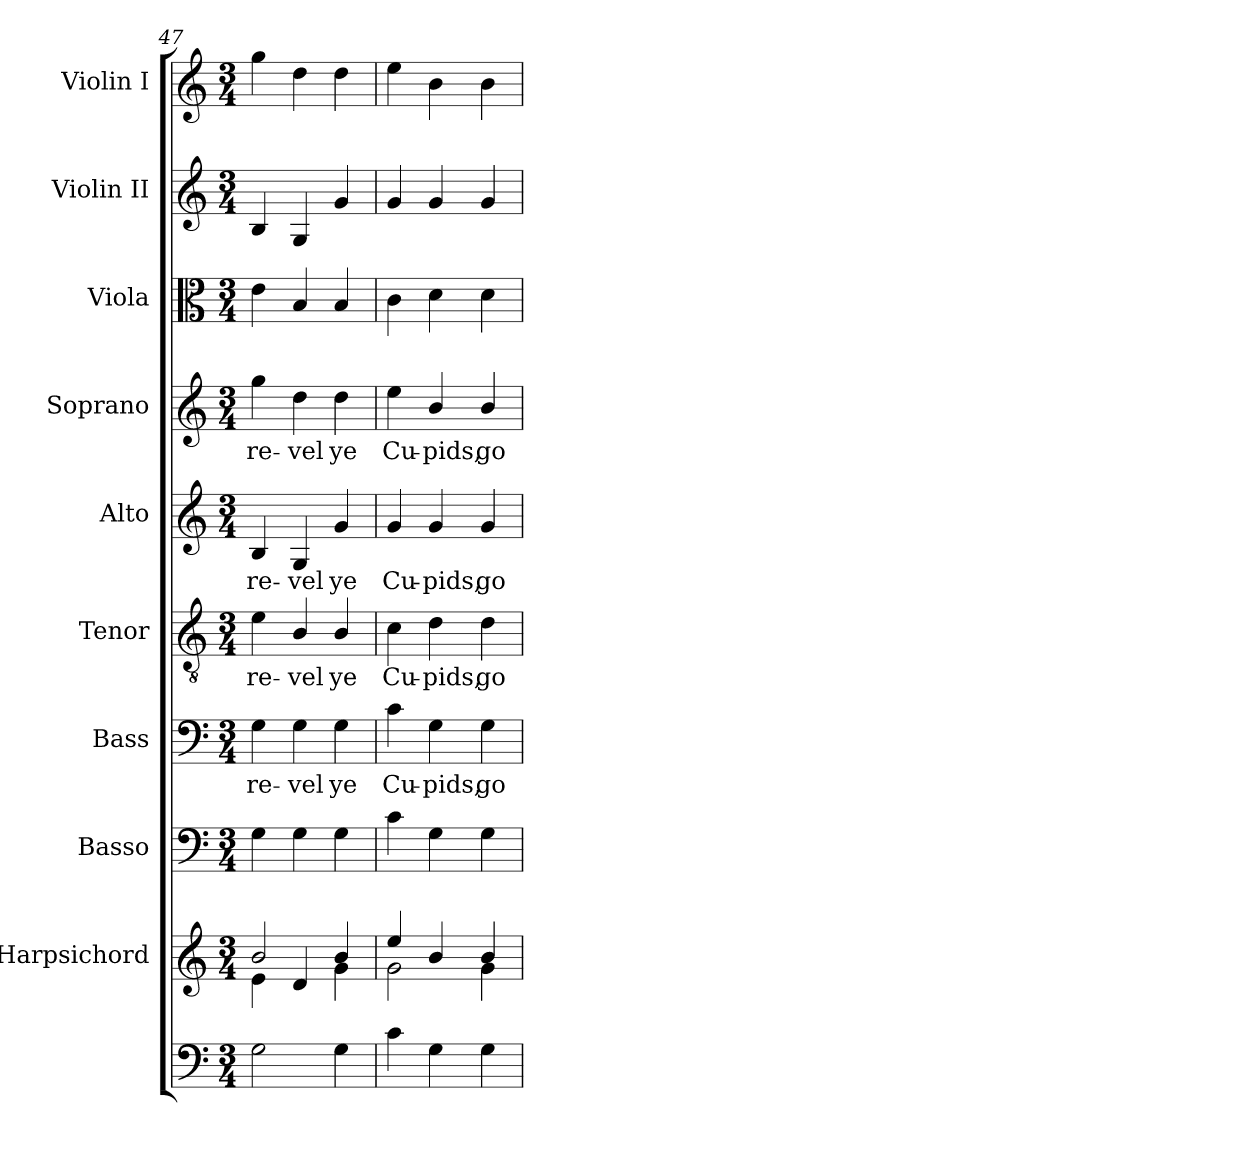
**kern	**kern	**kern	**kern	**text	**kern	**text	**kern	**text	**kern	**text	**kern	**kern	**kern
*part10	*part9	*part8	*part7	*part7	*part6	*part6	*part5	*part5	*part4	*part4	*part3	*part2	*part1
*staff10	*staff9	*staff8	*staff7	*staff7	*staff6	*staff6	*staff5	*staff5	*staff4	*staff4	*staff3	*staff2	*staff1
*	*I"Harpsichord	*I"Basso	*I"Bass	*	*I"Tenor	*	*I"Alto	*	*I"Soprano	*	*I"Viola	*I"Violin II	*I"Violin I
*	*	*	*I'B.	*	*I'T.	*	*I'A.	*	*I'S.	*	*I'Vla.	*I'Vln. II	*I'Vln. I
*clefF4	*clefG2	*clefF4	*clefF4	*	*clefGv2	*	*clefG2	*	*clefG2	*	*clefC3	*clefG2	*clefG2
*	*	*	*	*	*ITrd7c12	*	*	*	*	*	*	*	*
*k[]	*k[]	*k[]	*k[]	*	*k[]	*	*k[]	*	*k[]	*	*k[]	*k[]	*k[]
*C:	*C:	*C:	*C:	*	*C:	*	*C:	*	*C:	*	*C:	*C:	*C:
*M3/4	*M3/4	*M3/4	*M3/4	*	*M3/4	*	*M3/4	*	*M3/4	*	*M3/4	*M3/4	*M3/4
=47	=47	=47	=47	=47	=47	=47	=47	=47	=47	=47	=47	=47	=47
*	*^	*	*	*	*	*	*	*	*	*	*	*	*
!	!	!	!	!	!LO:LY:b:color=#000000	!	!	!	!	!	!	!	!	!
!	!	!	!	!	!	!	!LO:LY:b:color=#000000	!	!	!	!	!	!	!
!	!	!	!	!	!	!	!	!	!LO:LY:b:color=#000000	!	!	!	!	!
!	!	!	!	!	!	!	!	!	!	!	!LO:LY:b:color=#000000	!	!	!
2Gi\	2bi/	4ei\	4Gi\	4Gi\	re-	4Ei\	re-	4Bi/	re-	4ggi\	re-	4ei\	4Bi/	4ggi\
!	!	!	!	!	!LO:LY:b:color=#000000	!	!	!	!	!	!	!	!	!
!	!	!	!	!	!	!	!LO:LY:b:color=#000000	!	!	!	!	!	!	!
!	!	!	!	!	!	!	!	!	!LO:LY:b:color=#000000	!	!	!	!	!
!	!	!	!	!	!	!	!	!	!	!	!LO:LY:b:color=#000000	!	!	!
.	.	4di/	4Gi\	4Gi\	-vel	4BBi/	-vel	4Gi/	-vel	4ddi\	-vel	4Bi/	4Gi/	4ddi\
!	!	!	!	!	!LO:LY:b:color=#000000	!	!	!	!	!	!	!	!	!
!	!	!	!	!	!	!	!LO:LY:b:color=#000000	!	!	!	!	!	!	!
!	!	!	!	!	!	!	!	!	!LO:LY:b:color=#000000	!	!	!	!	!
!	!	!	!	!	!	!	!	!	!	!	!LO:LY:b:color=#000000	!	!	!
4Gi\	4bi/	4gi\	4Gi\	4Gi\	ye	4BBi/	ye	4gi/	ye	4ddi\	ye	4Bi/	4gi/	4ddi\
=48	=48	=48	=48	=48	=48	=48	=48	=48	=48	=48	=48	=48	=48	=48
!	!	!	!	!	!LO:LY:b:color=#000000	!	!	!	!	!	!	!	!	!
!	!	!	!	!	!	!	!LO:LY:b:color=#000000	!	!	!	!	!	!	!
!	!	!	!	!	!	!	!	!	!LO:LY:b:color=#000000	!	!	!	!	!
!	!	!	!	!	!	!	!	!	!	!	!LO:LY:b:color=#000000	!	!	!
4ci\	4eei/	2gi\	4ci\	4ci\	Cu-	4Ci\	Cu-	4gi/	Cu-	4eei\	Cu-	4ci\	4gi/	4eei\
!	!	!	!	!	!LO:LY:b:color=#000000	!	!	!	!	!	!	!	!	!
!	!	!	!	!	!	!	!LO:LY:b:color=#000000	!	!	!	!	!	!	!
!	!	!	!	!	!	!	!	!	!LO:LY:b:color=#000000	!	!	!	!	!
!	!	!	!	!	!	!	!	!	!	!	!LO:LY:b:color=#000000	!	!	!
4Gi\	4bi/	.	4Gi\	4Gi\	-pids,	4Di\	-pids,	4gi/	-pids,	4bi/	-pids,	4di\	4gi/	4bi\
!	!	!	!	!	!LO:LY:b:color=#000000	!	!	!	!	!	!	!	!	!
!	!	!	!	!	!	!	!LO:LY:b:color=#000000	!	!	!	!	!	!	!
!	!	!	!	!	!	!	!	!	!LO:LY:b:color=#000000	!	!	!	!	!
!	!	!	!	!	!	!	!	!	!	!	!LO:LY:b:color=#000000	!	!	!
4Gi\	4bi/	4gi\	4Gi\	4Gi\	go	4Di\	go	4gi/	go	4bi/	go	4di\	4gi/	4bi\
*	*v	*v	*	*	*	*	*	*	*	*	*	*	*	*
=	=	=	=	=	=	=	=	=	=	=	=	=	=
*-	*-	*-	*-	*-	*-	*-	*-	*-	*-	*-	*-	*-	*-
